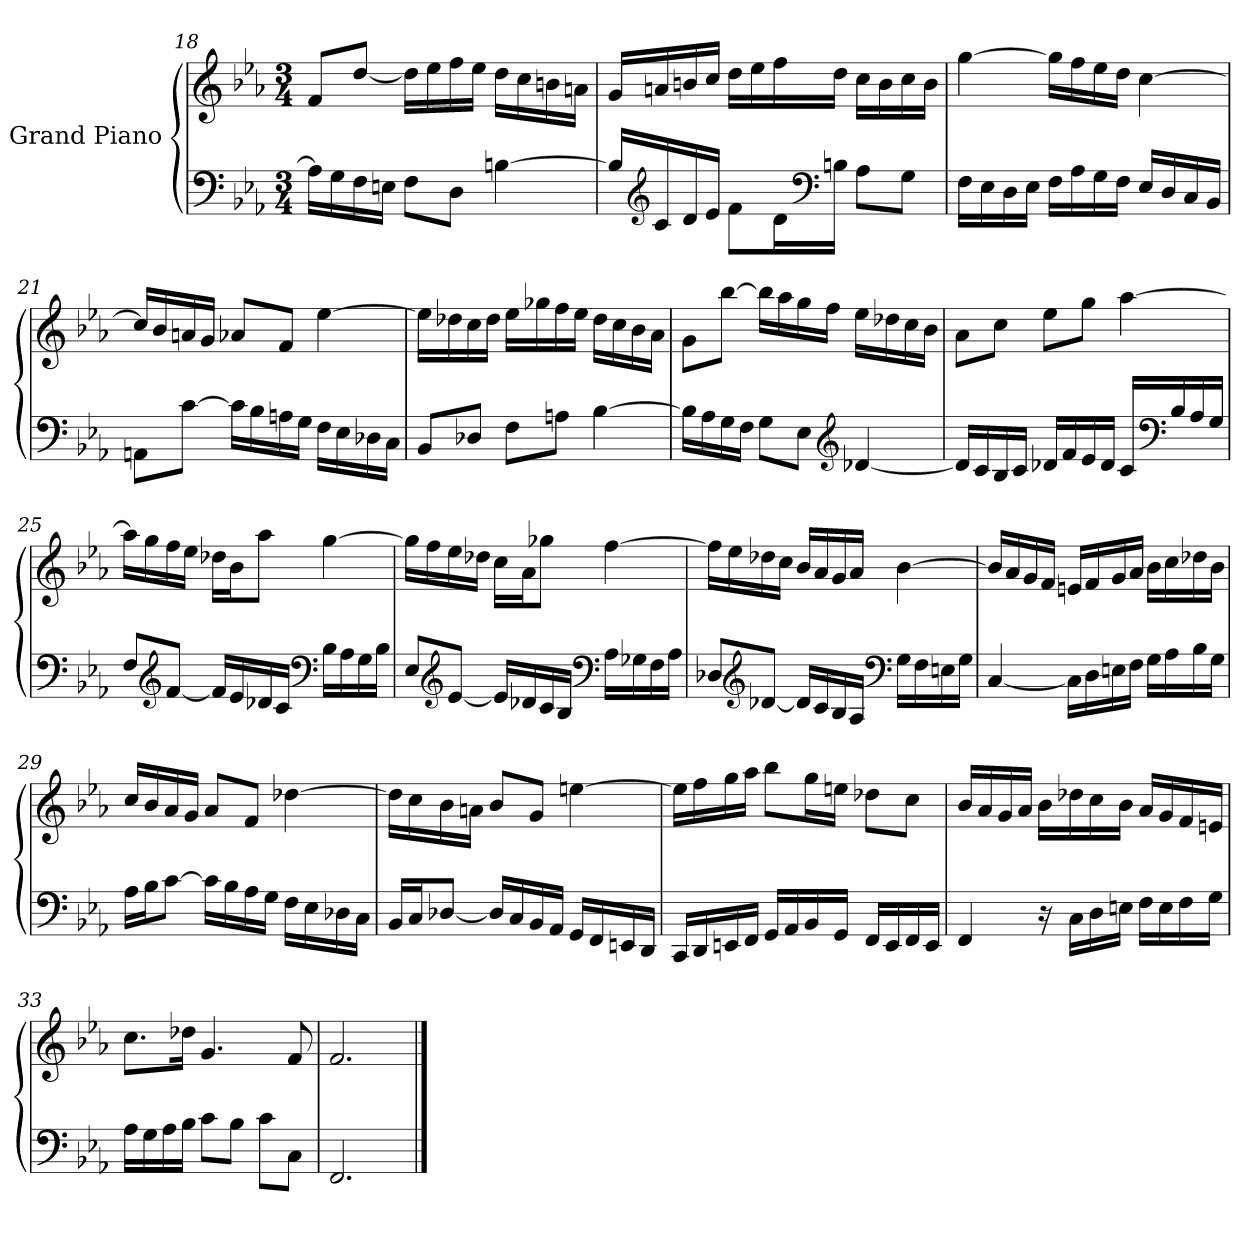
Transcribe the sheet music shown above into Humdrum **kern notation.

**kern	**kern
*part2	*part1
*staff2	*staff1
*I"Grand Piano	*I"Grand Piano
*clefF4	*clefG2
*k[b-e-a-]	*k[b-e-a-]
*M3/4	*M3/4
=18	=18
16A-i\LL]	8fj/L
16Gi\	.
16Fi\	[8ddj/J
16Eni\JJ	.
8Fi\L	16ddj\LL]
.	16ee-j\
8Di\J	16ffj\
.	16ee-j\JJ
[4Bni\	16ddj\LL
.	16ccj\
.	16bnj\
.	16anj\JJ
=19	=19
16Bi/LL]	16gj/LL
*clefG2	*
16ci/	16anj/
16di/	16bnj/
16e-i/JJ	16ccj/JJ
8fi\L	16ddj\LL
.	16ee-j\
16di\L	16ffj\
*clefF4	*
16Bni\JJ	16ddj\JJ
8A-i\L	16ccj\LL
.	16bj\
8Gi\J	16ccj\
.	16bj\JJ
!!LO:LB:g=z
=20	=20
16Fi\LL	[4ggj\
16E-i\	.
16Di\	.
16E-i\JJ	.
16Fi\LL	16ggj\LL]
16A-i\	16ffj\
16Gi\	16ee-j\
16Fi\JJ	16ddj\JJ
16E-i/LL	[4ccj\
16Di/	.
16Ci/	.
16BB-i/JJ	.
=21	=21
8AAni\L	16ccj/LL]
.	16b-j/
[8ci\J	16anj/
.	16gj/JJ
16ci\LL]	8a-Xj/L
16B-i\	.
16Ani\	8fj/J
16Gi\JJ	.
16Fi\LL	[4ee-j\
16E-i\	.
16D-Xi\	.
16Ci\JJ	.
=22	=22
8BB-i/L	16ee-j\LL]
.	16dd-Xj\
8D-Xi/J	16ccj\
.	16dd-j\JJ
8Fi\L	16ee-j\LL
.	16gg-Xj\
8Ani\J	16ffj\
.	16ee-j\JJ
[4B-i\	16dd-j\LL
.	16ccj\
.	16b-j\
.	16a-j\JJ
!!LO:LB:g=z
=23	=23
16B-i\LL]	8gj\L
16A-i\	.
16Gi\	[8bb-j\J
16Fi\JJ	.
8Gi\L	16bb-j\LL]
.	16aa-j\
8E-i\J	16ggj\
.	16ffj\JJ
*clefG2	*
[4d-Xi/	16ee-j\LL
.	16dd-Xj\
.	16ccj\
.	16b-j\JJ
=24	=24
16d-i/LL]	8a-j\L
16ci/	.
16B-i/	8ccj\J
16ci/JJ	.
16d-Xi/LL	8ee-j\L
16fi/	.
16e-i/	8ggj\J
16d-i/JJ	.
16ci/LL	[4aa-j\
*clefF4	*
16B-i/	.
16A-i/	.
16Gi/JJ	.
=25	=25
8Fi/L	16aa-j\LL]
.	16ggj\
*clefG2	*
[8fi/J	16ffj\
.	16ee-j\JJ
16fi/LL]	16dd-Xj\LL
16e-i/	16b-j\J
16d-Xi/	8aa-j\J
16ci/JJ	.
*clefF4	*
16B-i\LL	[4ggj\
16A-i\	.
16Gi\	.
16B-i\JJ	.
!!LO:LB:g=z
=26	=26
8E-i/L	16ggj\LL]
.	16ffj\
*clefG2	*
[8e-i/J	16ee-j\
.	16dd-Xj\JJ
16e-i/LL]	16ccj\LL
16d-Xi/	16a-j\J
16ci/	8gg-Xj\J
16B-i/JJ	.
*clefF4	*
16A-i\LL	[4ffj\
16G-Xi\	.
16Fi\	.
16A-i\JJ	.
=27	=27
8D-Xi/L	16ffj\LL]
.	16ee-j\
*clefG2	*
[8d-Xi/J	16dd-Xj\
.	16ccj\JJ
16d-i/LL]	16b-j/LL
16ci/	16a-j/
16B-i/	16gj/
16A-i/JJ	16a-j/JJ
*clefF4	*
16Gi\LL	[4b-j\
16Fi\	.
16Eni\	.
16Gi\JJ	.
!!LO:LB:g=z
=28	=28
[4Ci/	16b-j/LL]
.	16a-j/
.	16gj/
.	16fj/JJ
16Ci\LL]	16enj/LL
16Di\	16fj/
16Eni\	16gj/
16Fi\JJ	16a-j/JJ
16Gi\LL	16b-j\LL
16A-i\	16ccj\
16B-i\	16dd-Xj\
16Gi\JJ	16b-j\JJ
=29	=29
16A-i\LL	16ccj/LL
16B-i\J	16b-j/
[8ci\J	16a-j/
.	16gj/JJ
16ci\LL]	8a-j/L
16B-i\	.
16A-i\	8fj/J
16Gi\JJ	.
16Fi\LL	[4dd-Xj\
16E-i\	.
16D-Xi\	.
16Ci\JJ	.
=30	=30
16BB-i/LL	16dd-j\LL]
16Ci/J	16ccj\
[8D-Xi/J	16b-j\
.	16anj\JJ
16D-i/LL]	8b-j/L
16Ci/	.
16BB-i/	8gj/J
16AA-i/JJ	.
16GGi/LL	[4eenj\
16FFi/	.
16EEni/	.
16DDi/JJ	.
!!LO:LB:g=z
=31	=31
16CCi/LL	16eej\LL]
16DDi/	16ffj\
16EEni/	16ggj\
16FFi/JJ	16aa-j\JJ
16GGi/LL	8bb-j\L
16AA-i/	.
16BB-i/	16ggj\L
16GGi/JJ	16eenj\JJ
16FFi/LL	8dd-Xj\L
16EEi/	.
16FFi/	8ccj\J
16EEi/JJ	.
=32	=32
4FFi/	16b-j/LL
.	16a-j/
.	16gj/
.	16a-j/JJ
16r	16b-j\LL
16Ci\LL	16dd-Xj\
16Di\	16ccj\
16Eni\JJ	16b-j\JJ
16Fi\LL	16a-j/LL
16Ei\	16gj/
16Fi\	16fj/
16Gi\JJ	16enj/JJ
=33	=33
16A-i\LL	8.ccj\L
16Gi\	.
16A-i\	.
16B-i\JJ	16dd-Xj\Jk
8ci\L	4.gj/
8B-i\J	.
8ci\L	.
8Ci\J	8fj/
=34	=34
2.FFi/	2.fj/
==	==
*-	*-
